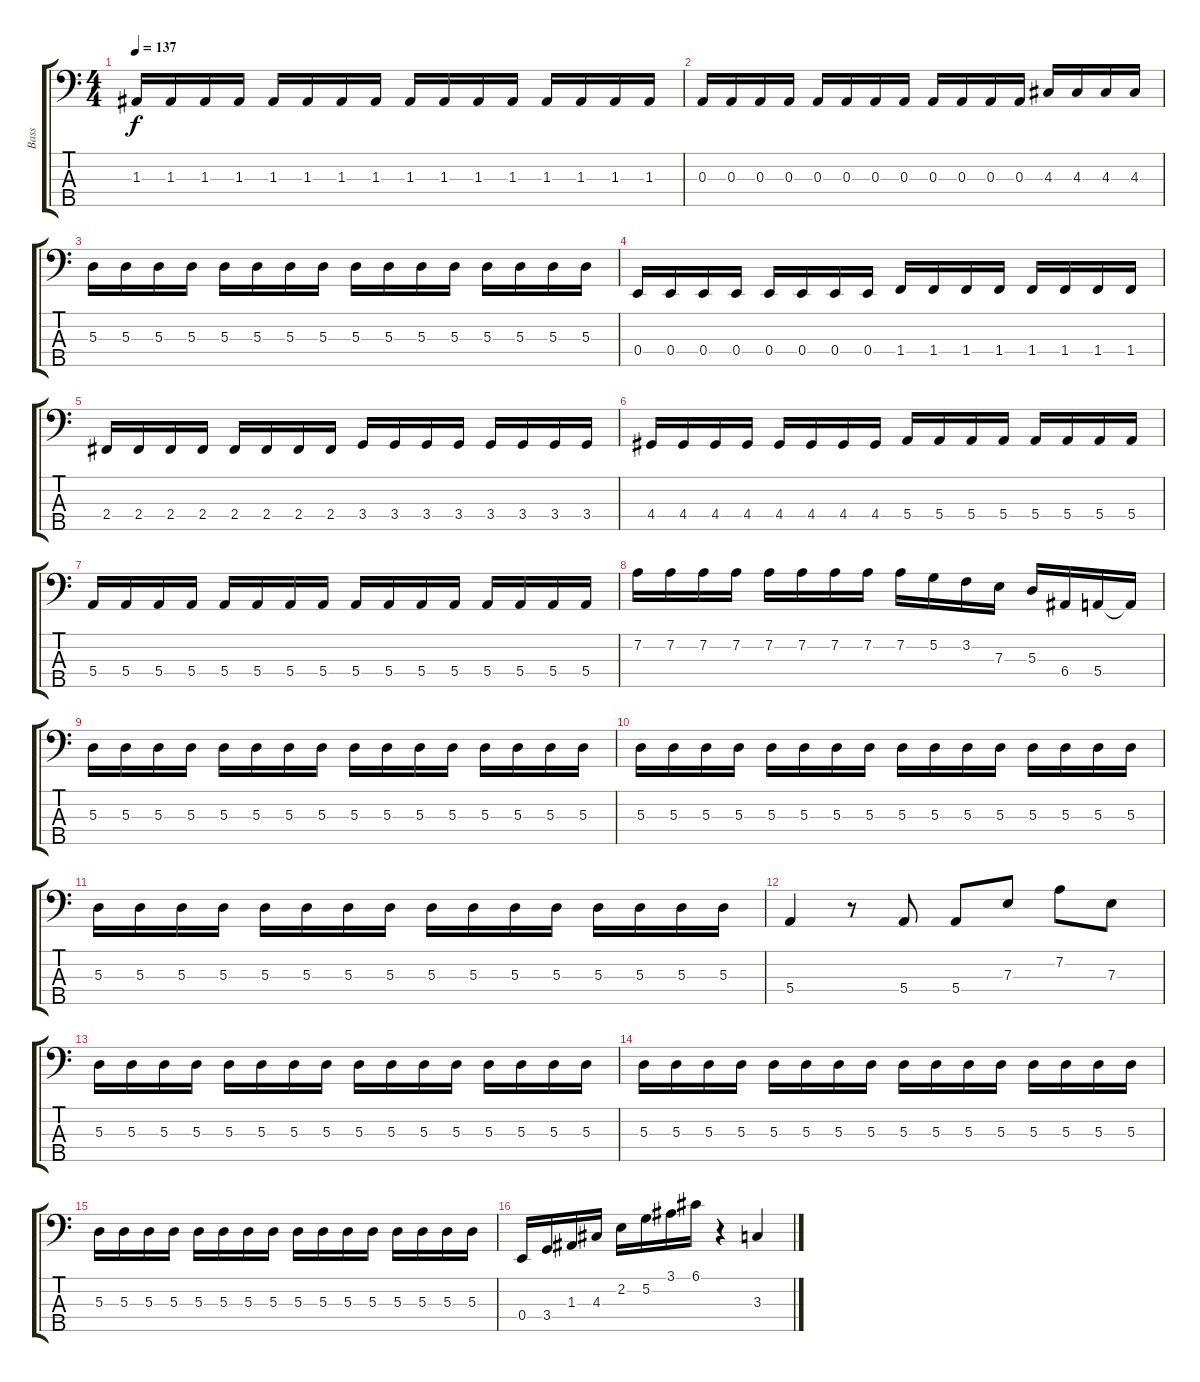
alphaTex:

\track ("Bass" "Bass") {instrument electricbasspick}
\staff {score tabs}
\tuning (G2 D2 A1 E1 B0) {hide}
\ts (4 4)
\tempo 137
\clef f4
\ks c
1.3.16{dy f} 1.3.16 1.3.16 1.3.16 1.3.16 1.3.16 1.3.16 1.3.16 1.3.16 1.3.16 1.3.16 1.3.16 1.3.16 1.3.16 1.3.16 1.3.16 |
0.3.16 0.3.16 0.3.16 0.3.16 0.3.16 0.3.16 0.3.16 0.3.16 0.3.16 0.3.16 0.3.16 0.3.16 4.3.16 4.3.16 4.3.16 4.3.16 |
5.3.16 5.3.16 5.3.16 5.3.16 5.3.16 5.3.16 5.3.16 5.3.16 5.3.16 5.3.16 5.3.16 5.3.16 5.3.16 5.3.16 5.3.16 5.3.16 |
0.4.16 0.4.16 0.4.16 0.4.16 0.4.16 0.4.16 0.4.16 0.4.16 1.4.16 1.4.16 1.4.16 1.4.16 1.4.16 1.4.16 1.4.16 1.4.16 |
2.4.16 2.4.16 2.4.16 2.4.16 2.4.16 2.4.16 2.4.16 2.4.16 3.4.16 3.4.16 3.4.16 3.4.16 3.4.16 3.4.16 3.4.16 3.4.16 |
4.4.16 4.4.16 4.4.16 4.4.16 4.4.16 4.4.16 4.4.16 4.4.16 5.4.16 5.4.16 5.4.16 5.4.16 5.4.16 5.4.16 5.4.16 5.4.16 |
5.4.16 5.4.16 5.4.16 5.4.16 5.4.16 5.4.16 5.4.16 5.4.16 5.4.16 5.4.16 5.4.16 5.4.16 5.4.16 5.4.16 5.4.16 5.4.16 |
7.2.16 7.2.16 7.2.16 7.2.16 7.2.16 7.2.16 7.2.16 7.2.16 7.2.16 5.2.16 3.2.16 7.3.16 5.3.16 6.4.16 5.4.16 5.4{t}.16 |
5.3.16 5.3.16 5.3.16 5.3.16 5.3.16 5.3.16 5.3.16 5.3.16 5.3.16 5.3.16 5.3.16 5.3.16 5.3.16 5.3.16 5.3.16 5.3.16 |
5.3.16 5.3.16 5.3.16 5.3.16 5.3.16 5.3.16 5.3.16 5.3.16 5.3.16 5.3.16 5.3.16 5.3.16 5.3.16 5.3.16 5.3.16 5.3.16 |
5.3.16 5.3.16 5.3.16 5.3.16 5.3.16 5.3.16 5.3.16 5.3.16 5.3.16 5.3.16 5.3.16 5.3.16 5.3.16 5.3.16 5.3.16 5.3.16 |
5.4.4 r.8 5.4.8 5.4.8 7.3.8 7.2.8 7.3.8 |
5.3.16 5.3.16 5.3.16 5.3.16 5.3.16 5.3.16 5.3.16 5.3.16 5.3.16 5.3.16 5.3.16 5.3.16 5.3.16 5.3.16 5.3.16 5.3.16 |
5.3.16 5.3.16 5.3.16 5.3.16 5.3.16 5.3.16 5.3.16 5.3.16 5.3.16 5.3.16 5.3.16 5.3.16 5.3.16 5.3.16 5.3.16 5.3.16 |
5.3.16 5.3.16 5.3.16 5.3.16 5.3.16 5.3.16 5.3.16 5.3.16 5.3.16 5.3.16 5.3.16 5.3.16 5.3.16 5.3.16 5.3.16 5.3.16 |
0.4.16 3.4.16 1.3.16 4.3.16 2.2.16 5.2.16 3.1.16 6.1.16 r.4 3.3.4
